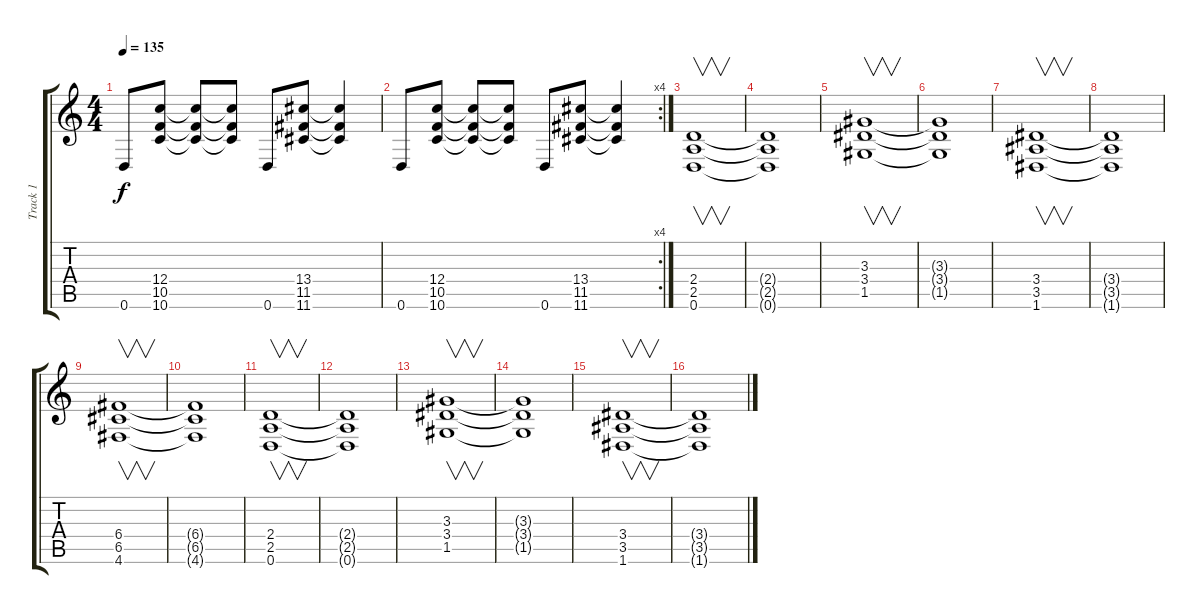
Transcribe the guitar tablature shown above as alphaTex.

\track ("Track 1" "Track 1") {instrument distortionguitar}
\staff {score tabs}
\tuning (D4 A3 F3 C3 G2 D2) {hide}
\ts (4 4)
\tempo 135
\clef g2
\ks c
0.6.8{dy f} (12.4 10.5 10.6).8 (12.4{t} 10.5{t} 10.6{t}).8 (12.4{t} 10.5{t} 10.6{t}).8 0.6.8 (13.4 11.5 11.6).8 (13.4{t} 11.5{t} 11.6{t}).4 |
\rc 4
0.6.8 (12.4 10.5 10.6).8 (12.4{t} 10.5{t} 10.6{t}).8 (12.4{t} 10.5{t} 10.6{t}).8 0.6.8 (13.4 11.5 11.6).8 (13.4{t} 11.5{t} 11.6{t}).4 |
(2.4 2.5 0.6).1{v} |
(2.4{t} 2.5{t} 0.6{t}).1 |
(3.3 3.4 1.5).1{v} |
(3.3{t} 3.4{t} 1.5{t}).1 |
(3.4 3.5 1.6).1{v} |
(3.4{t} 3.5{t} 1.6{t}).1 |
(6.4 6.5 4.6).1{v} |
(6.4{t} 6.5{t} 4.6{t}).1 |
(2.4 2.5 0.6).1{v} |
(2.4{t} 2.5{t} 0.6{t}).1 |
(3.3 3.4 1.5).1{v} |
(3.3{t} 3.4{t} 1.5{t}).1 |
(3.4 3.5 1.6).1{v} |
(3.4{t} 3.5{t} 1.6{t}).1
